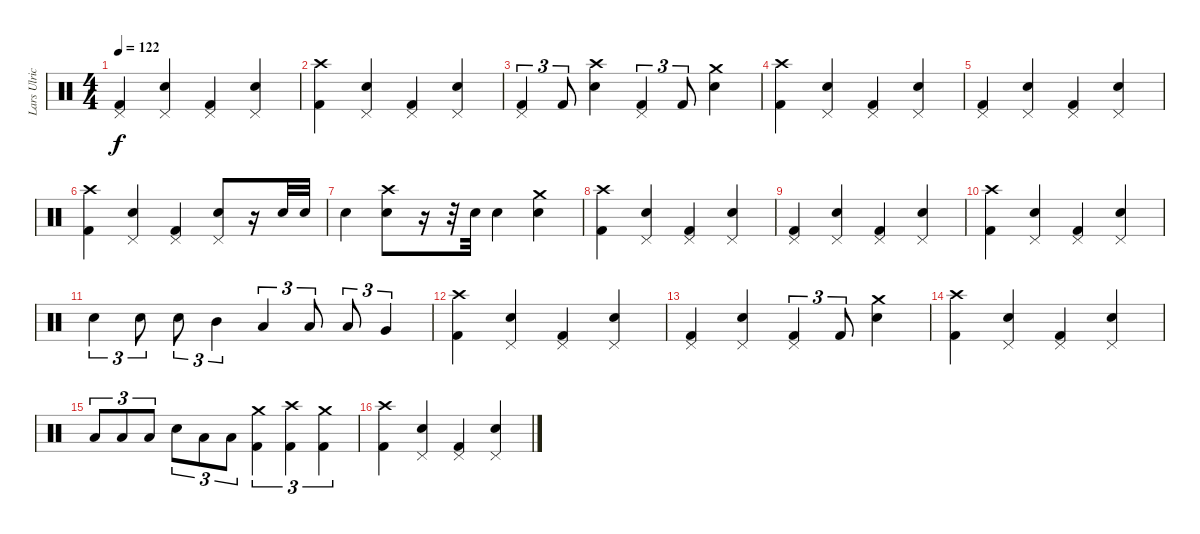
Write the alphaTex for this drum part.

\track ("Lars Ulrich" "Lars Ulric") {instrument percussion}
\staff {score}
\articulation defaults
\ts (4 4)
\tempo 122
\clef neutral
\ks c
("Pedal Hi-Hat (hit)" "Kick (hit) 2").4{dy f} ("Snare (hit) 2" "Pedal Hi-Hat (hit)").4 ("Pedal Hi-Hat (hit)" "Kick (hit) 2").4 ("Snare (hit) 2" "Pedal Hi-Hat (hit)").4 |
("Crash high (hit)" "Kick (hit) 2").4 ("Snare (hit) 2" "Pedal Hi-Hat (hit)").4 ("Pedal Hi-Hat (hit)" "Kick (hit) 2").4 ("Snare (hit) 2" "Pedal Hi-Hat (hit)").4 |
("Pedal Hi-Hat (hit)" "Kick (hit) 2").4{tu (3 2)} "Kick (hit) 2".8{tu (3 2)} ("Snare (hit) 2" "Crash high (hit)").4 ("Pedal Hi-Hat (hit)" "Kick (hit) 2").4{tu (3 2)} "Kick (hit) 2".8{tu (3 2)} ("Snare (hit) 2" "Crash medium (hit)").4 |
("Crash high (hit)" "Kick (hit) 2").4 ("Snare (hit) 2" "Pedal Hi-Hat (hit)").4 ("Pedal Hi-Hat (hit)" "Kick (hit) 2").4 ("Snare (hit) 2" "Pedal Hi-Hat (hit)").4 |
("Pedal Hi-Hat (hit)" "Kick (hit) 2").4 ("Snare (hit) 2" "Pedal Hi-Hat (hit)").4 ("Pedal Hi-Hat (hit)" "Kick (hit) 2").4 ("Snare (hit) 2" "Pedal Hi-Hat (hit)").4 |
("Crash high (hit)" "Kick (hit) 2").4 ("Snare (hit) 2" "Pedal Hi-Hat (hit)").4 ("Pedal Hi-Hat (hit)" "Kick (hit) 2").4 ("Snare (hit) 2" "Pedal Hi-Hat (hit)").8 r.16 "Snare (hit) 2".32 "Snare (hit) 2".32 |
"Snare (hit) 2".4 ("Snare (hit) 2" "Crash high (hit)").8 r.16 r.32 "Snare (hit) 2".32 "Snare (hit) 2".4 ("Snare (hit) 2" "Crash medium (hit)").4 |
("Crash high (hit)" "Kick (hit) 2").4 ("Snare (hit) 2" "Pedal Hi-Hat (hit)").4 ("Pedal Hi-Hat (hit)" "Kick (hit) 2").4 ("Snare (hit) 2" "Pedal Hi-Hat (hit)").4 |
("Pedal Hi-Hat (hit)" "Kick (hit) 2").4 ("Snare (hit) 2" "Pedal Hi-Hat (hit)").4 ("Pedal Hi-Hat (hit)" "Kick (hit) 2").4 ("Snare (hit) 2" "Pedal Hi-Hat (hit)").4 |
("Crash high (hit)" "Kick (hit) 2").4 ("Snare (hit) 2" "Pedal Hi-Hat (hit)").4 ("Pedal Hi-Hat (hit)" "Kick (hit) 2").4 ("Snare (hit) 2" "Pedal Hi-Hat (hit)").4 |
"Snare (hit) 2".4{tu (3 2)} "Snare (hit) 2".8{tu (3 2)} "Snare (hit) 2".8{tu (3 2)} "Mid Tom (hit)".4{tu (3 2)} "Low Tom (hit)".4{tu (3 2)} "Low Tom (hit)".8{tu (3 2)} "Low Tom (hit)".8{tu (3 2)} "Very Low Tom (hit)".4{tu (3 2)} |
("Crash high (hit)" "Kick (hit) 2").4 ("Snare (hit) 2" "Pedal Hi-Hat (hit)").4 ("Pedal Hi-Hat (hit)" "Kick (hit) 2").4 ("Snare (hit) 2" "Pedal Hi-Hat (hit)").4 |
("Pedal Hi-Hat (hit)" "Kick (hit) 2").4 ("Snare (hit) 2" "Pedal Hi-Hat (hit)").4 ("Pedal Hi-Hat (hit)" "Kick (hit) 2").4{tu (3 2)} "Kick (hit) 2".8{tu (3 2)} ("Snare (hit) 2" "Crash medium (hit)").4 |
("Crash high (hit)" "Kick (hit) 2").4 ("Snare (hit) 2" "Pedal Hi-Hat (hit)").4 ("Pedal Hi-Hat (hit)" "Kick (hit) 2").4 ("Snare (hit) 2" "Pedal Hi-Hat (hit)").4 |
"Low Tom (hit)".8{tu (3 2)} "Low Tom (hit)".8{tu (3 2)} "Low Tom (hit)".8{tu (3 2)} "Snare (hit) 2".8{tu (3 2)} "Low Tom (hit)".8{tu (3 2)} "Low Tom (hit)".8{tu (3 2)} ("Crash medium (hit)" "Kick (hit) 2").4{tu (3 2)} ("Crash high (hit)" "Kick (hit) 2").4{tu (3 2)} ("Crash medium (hit)" "Kick (hit) 2").4{tu (3 2)} |
("Crash high (hit)" "Kick (hit) 2").4 ("Snare (hit) 2" "Pedal Hi-Hat (hit)").4 ("Pedal Hi-Hat (hit)" "Kick (hit) 2").4 ("Snare (hit) 2" "Pedal Hi-Hat (hit)").4
